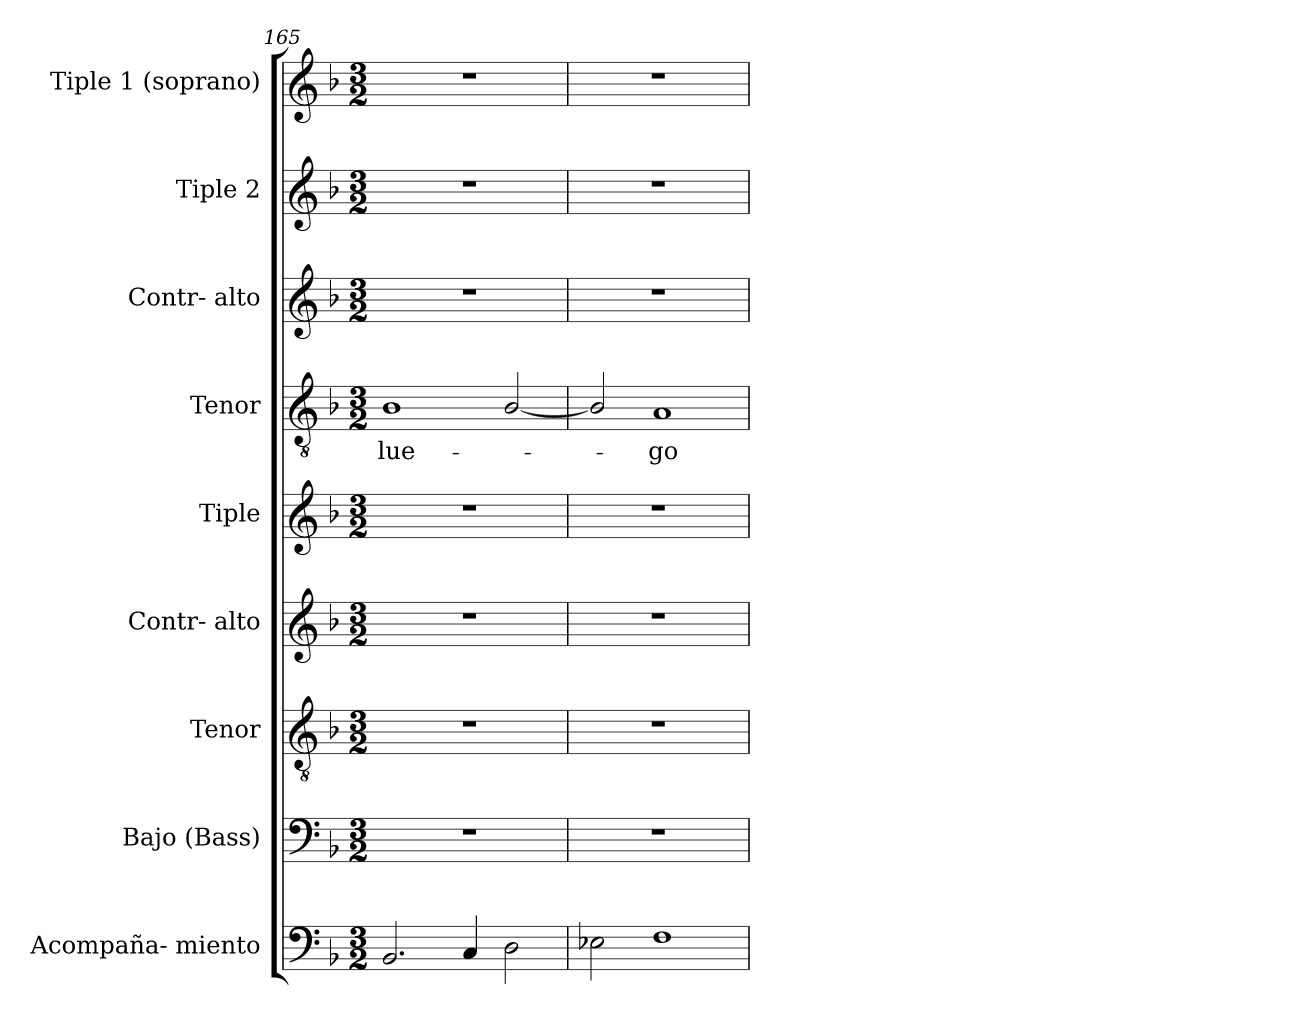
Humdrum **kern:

**kern	**kern	**kern	**kern	**kern	**kern	**text	**kern	**kern	**kern
*part9	*part8	*part7	*part6	*part5	*part4	*part4	*part3	*part2	*part1
*staff9	*staff8	*staff7	*staff6	*staff5	*staff4	*staff4	*staff3	*staff2	*staff1
*I"Acompaña- miento	*I"Bajo (Bass)	*I"Tenor	*I"Contr- alto	*I"Tiple	*I"Tenor	*	*I"Contr- alto	*I"Tiple 2	*I"Tiple 1 (soprano)
*	*I'B.	*I'T.	*I'A.	*	*I'T.	*	*I'A.	*	*I'S.
*clefF4	*clefF4	*clefGv2	*clefG2	*clefG2	*clefGv2	*	*clefG2	*clefG2	*clefG2
*	*	*ITrd7c12	*	*	*ITrd7c12	*	*	*	*
*k[b-]	*k[b-]	*k[b-]	*k[b-]	*k[b-]	*k[b-]	*	*k[b-]	*k[b-]	*k[b-]
*F:	*F:	*F:	*F:	*F:	*F:	*	*F:	*F:	*F:
*M3/2	*M3/2	*M3/2	*M3/2	*M3/2	*M3/2	*	*M3/2	*M3/2	*M3/2
=165	=165	=165	=165	=165	=165	=165	=165	=165	=165
!	!LO:N:vis=1	!LO:N:vis=1	!LO:N:vis=1	!LO:N:vis=1	!	!	!	!	!
!	!	!	!	!	!	!LO:LY:b:color=#000000	!LO:N:vis=1	!LO:N:vis=1	!LO:N:vis=1
2.BB-i/	1.r	1.r	1.r	1.r	1BB-i	lue-	1.r	1.r	1.r
4Ci/	.	.	.	.	.	.	.	.	.
2Di\	.	.	.	.	[2BB-i/	.	.	.	.
=166	=166	=166	=166	=166	=166	=166	=166	=166	=166
!	!LO:N:vis=1	!LO:N:vis=1	!LO:N:vis=1	!LO:N:vis=1	!	!	!LO:N:vis=1	!LO:N:vis=1	!LO:N:vis=1
2E-Xi\	1.r	1.r	1.r	1.r	2BB-i/]	.	1.r	1.r	1.r
!	!	!	!	!	!	!LO:LY:b:color=#000000	!	!	!
1Fi	.	.	.	.	1AAi	-go	.	.	.
=	=	=	=	=	=	=	=	=	=
*-	*-	*-	*-	*-	*-	*-	*-	*-	*-
